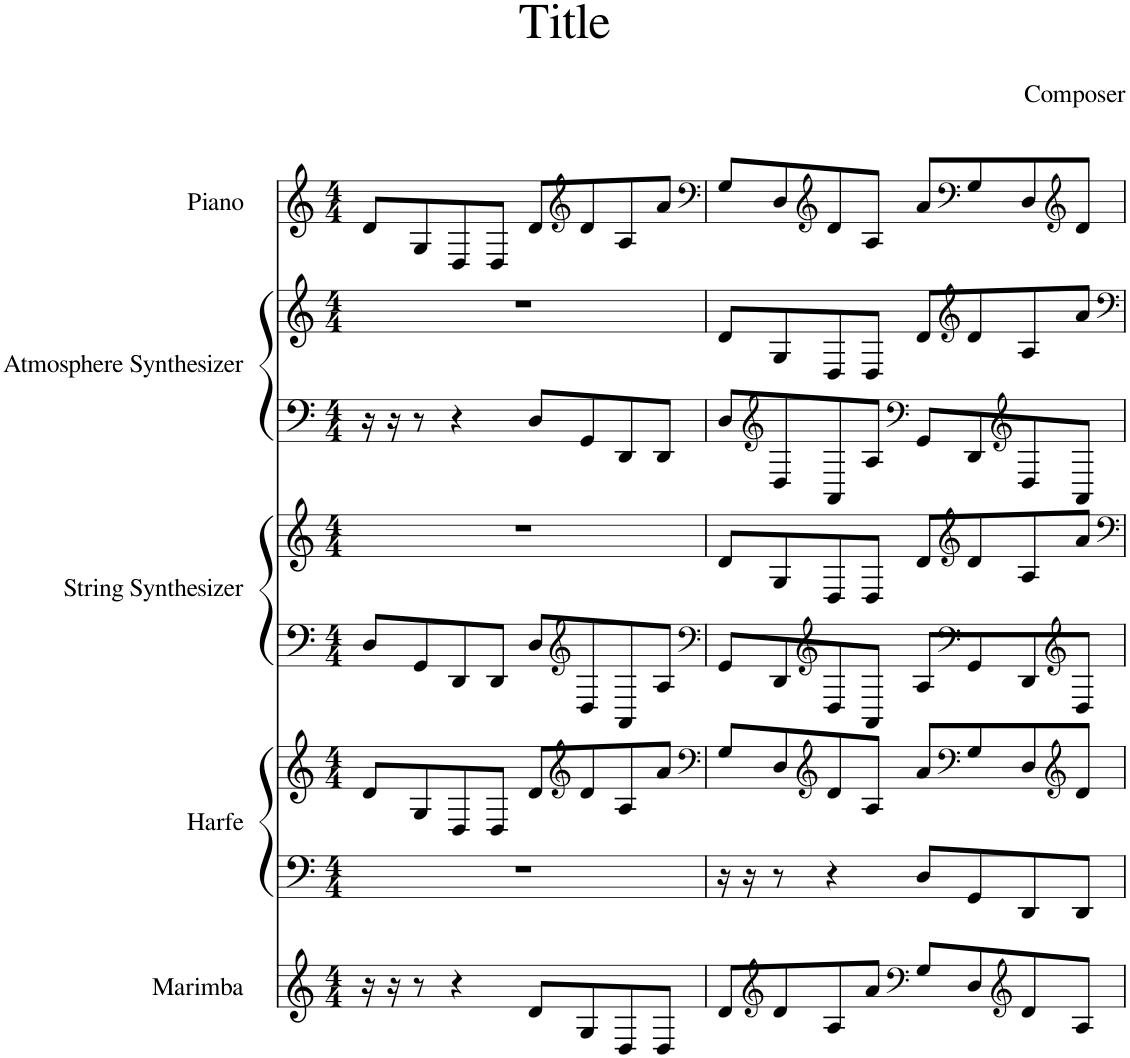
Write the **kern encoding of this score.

**kern	**kern	**kern	**kern	**kern	**kern	**kern	**kern
*part5	*part4	*part4	*part3	*part3	*part2	*part2	*part1
*staff8	*staff7	*staff6	*staff5	*staff4	*staff3	*staff2	*staff1
*I"Marimba	*I"Harfe	*	*I"String Synthesizer	*	*I"Atmosphere Synthesizer	*	*I"Piano
*I'Mrm.	*I'Hrf.	*	*I'Synth.	*	*I'Synth.	*	*I'Pno.
*clefG2	*clefF4	*clefG2	*clefF4	*clefG2	*clefF4	*clefG2	*clefG2
*k[]	*k[]	*k[]	*k[]	*k[]	*k[]	*k[]	*k[]
*M4/4	*M4/4	*M4/4	*M4/4	*M4/4	*M4/4	*M4/4	*M4/4
=1	=1	=1	=1	=1	=1	=1	=1
16r	1r	8d/L	8D/L	1r	16r	1r	8d/L
16r	.	.	.	.	16r	.	.
8r	.	8G/	8GG/	.	8r	.	8G/
4r	.	8D/	8DD/	.	4r	.	8D/
.	.	8D/J	8DD/J	.	.	.	8D/J
8d/L	.	8d/L	8D/L	.	8D/L	.	8d/L
*	*	*clefG2	*clefG2	*	*	*	*clefG2
8G/	.	8d/	8D/	.	8GG/	.	8d/
8D/	.	8A/	8AA/	.	8DD/	.	8A/
8D/J	.	8a/J	8A/J	.	8DD/J	.	8a/J
=2	=2	=2	=2	=2	=2	=2	=2
*	*	*clefF4	*clefF4	*	*	*	*clefF4
8d/L	16r	8G/L	8GG/L	8d/L	8D/L	8d/L	8G/L
.	16r	.	.	.	.	.	.
*clefG2	*	*	*	*	*clefG2	*	*
8d/	8r	8D/	8DD/	8G/	8D/	8G/	8D/
*	*	*clefG2	*clefG2	*	*	*	*clefG2
8A/	4r	8d/	8D/	8D/	8AA/	8D/	8d/
8a/J	.	8A/J	8AA/J	8D/J	8A/J	8D/J	8A/J
*clefF4	*	*	*	*	*clefF4	*	*
8G/L	8D/L	8a/L	8A/L	8d/L	8GG/L	8d/L	8a/L
*	*	*clefF4	*clefF4	*clefG2	*	*clefG2	*clefF4
8D/	8GG/	8G/	8GG/	8d/	8DD/	8d/	8G/
*clefG2	*	*	*	*	*clefG2	*	*
8d/	8DD/	8D/	8DD/	8A/	8D/	8A/	8D/
*	*	*clefG2	*clefG2	*	*	*	*clefG2
8A/J	8DD/J	8d/J	8D/J	8a/J	8AA/J	8a/J	8d/J
=	=	=	=	=	=	=	=
*-	*-	*-	*-	*-	*-	*-	*-
